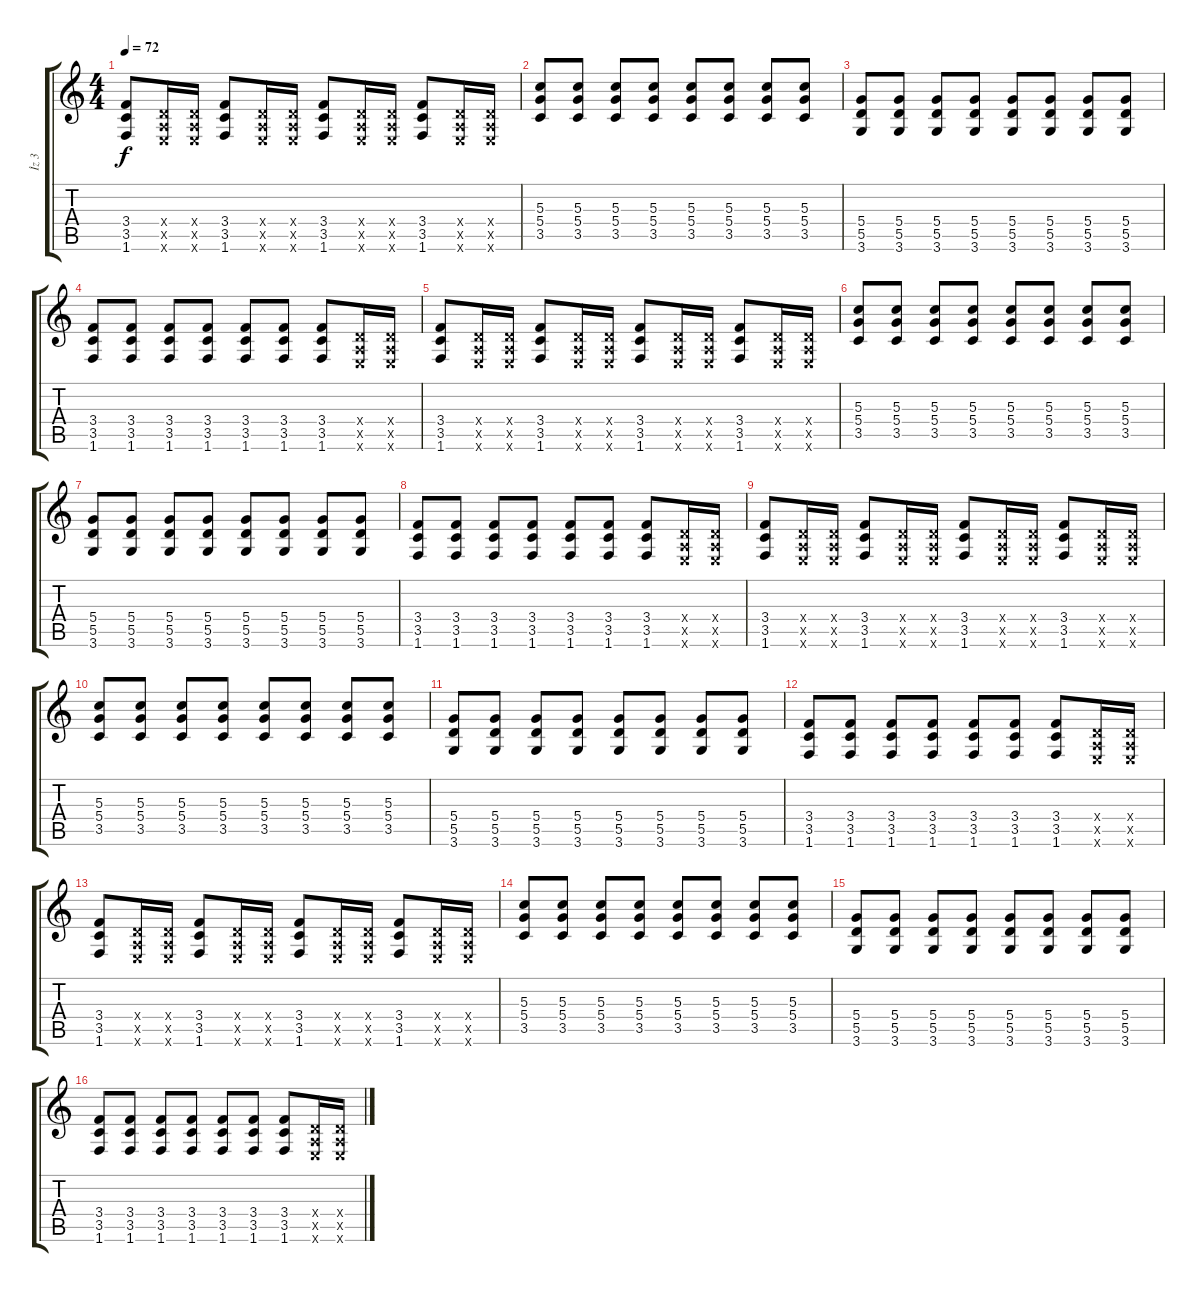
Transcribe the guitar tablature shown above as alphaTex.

\track ("İz 3" "İz 3") {instrument electricguitarclean}
\staff {score tabs}
\tuning (E4 B3 G3 D3 A2 E2) {hide}
\ts (4 4)
\tempo 72
\clef g2
\ks c
(3.4 3.5 1.6).8{dy f} (0.4{x} 0.5{x} 0.6{x}).16 (0.4{x} 0.5{x} 0.6{x}).16 (3.4 3.5 1.6).8 (0.4{x} 0.5{x} 0.6{x}).16 (0.4{x} 0.5{x} 0.6{x}).16 (3.4 3.5 1.6).8 (0.4{x} 0.5{x} 0.6{x}).16 (0.4{x} 0.5{x} 0.6{x}).16 (3.4 3.5 1.6).8 (0.4{x} 0.5{x} 0.6{x}).16 (0.4{x} 0.5{x} 0.6{x}).16 |
(5.3 5.4 3.5).8 (5.3 5.4 3.5).8 (5.3 5.4 3.5).8 (5.3 5.4 3.5).8 (5.3 5.4 3.5).8 (5.3 5.4 3.5).8 (5.3 5.4 3.5).8 (5.3 5.4 3.5).8 |
(5.4 5.5 3.6).8 (5.4 5.5 3.6).8 (5.4 5.5 3.6).8 (5.4 5.5 3.6).8 (5.4 5.5 3.6).8 (5.4 5.5 3.6).8 (5.4 5.5 3.6).8 (5.4 5.5 3.6).8 |
(3.4 3.5 1.6).8 (3.4 3.5 1.6).8 (3.4 3.5 1.6).8 (3.4 3.5 1.6).8 (3.4 3.5 1.6).8 (3.4 3.5 1.6).8 (3.4 3.5 1.6).8 (0.4{x} 0.5{x} 0.6{x}).16 (0.4{x} 0.5{x} 0.6{x}).16 |
(3.4 3.5 1.6).8 (0.4{x} 0.5{x} 0.6{x}).16 (0.4{x} 0.5{x} 0.6{x}).16 (3.4 3.5 1.6).8 (0.4{x} 0.5{x} 0.6{x}).16 (0.4{x} 0.5{x} 0.6{x}).16 (3.4 3.5 1.6).8 (0.4{x} 0.5{x} 0.6{x}).16 (0.4{x} 0.5{x} 0.6{x}).16 (3.4 3.5 1.6).8 (0.4{x} 0.5{x} 0.6{x}).16 (0.4{x} 0.5{x} 0.6{x}).16 |
(5.3 5.4 3.5).8 (5.3 5.4 3.5).8 (5.3 5.4 3.5).8 (5.3 5.4 3.5).8 (5.3 5.4 3.5).8 (5.3 5.4 3.5).8 (5.3 5.4 3.5).8 (5.3 5.4 3.5).8 |
(5.4 5.5 3.6).8 (5.4 5.5 3.6).8 (5.4 5.5 3.6).8 (5.4 5.5 3.6).8 (5.4 5.5 3.6).8 (5.4 5.5 3.6).8 (5.4 5.5 3.6).8 (5.4 5.5 3.6).8 |
(3.4 3.5 1.6).8 (3.4 3.5 1.6).8 (3.4 3.5 1.6).8 (3.4 3.5 1.6).8 (3.4 3.5 1.6).8 (3.4 3.5 1.6).8 (3.4 3.5 1.6).8 (0.4{x} 0.5{x} 0.6{x}).16 (0.4{x} 0.5{x} 0.6{x}).16 |
(3.4 3.5 1.6).8 (0.4{x} 0.5{x} 0.6{x}).16 (0.4{x} 0.5{x} 0.6{x}).16 (3.4 3.5 1.6).8 (0.4{x} 0.5{x} 0.6{x}).16 (0.4{x} 0.5{x} 0.6{x}).16 (3.4 3.5 1.6).8 (0.4{x} 0.5{x} 0.6{x}).16 (0.4{x} 0.5{x} 0.6{x}).16 (3.4 3.5 1.6).8 (0.4{x} 0.5{x} 0.6{x}).16 (0.4{x} 0.5{x} 0.6{x}).16 |
(5.3 5.4 3.5).8 (5.3 5.4 3.5).8 (5.3 5.4 3.5).8 (5.3 5.4 3.5).8 (5.3 5.4 3.5).8 (5.3 5.4 3.5).8 (5.3 5.4 3.5).8 (5.3 5.4 3.5).8 |
(5.4 5.5 3.6).8 (5.4 5.5 3.6).8 (5.4 5.5 3.6).8 (5.4 5.5 3.6).8 (5.4 5.5 3.6).8 (5.4 5.5 3.6).8 (5.4 5.5 3.6).8 (5.4 5.5 3.6).8 |
(3.4 3.5 1.6).8 (3.4 3.5 1.6).8 (3.4 3.5 1.6).8 (3.4 3.5 1.6).8 (3.4 3.5 1.6).8 (3.4 3.5 1.6).8 (3.4 3.5 1.6).8 (0.4{x} 0.5{x} 0.6{x}).16 (0.4{x} 0.5{x} 0.6{x}).16 |
(3.4 3.5 1.6).8 (0.4{x} 0.5{x} 0.6{x}).16 (0.4{x} 0.5{x} 0.6{x}).16 (3.4 3.5 1.6).8 (0.4{x} 0.5{x} 0.6{x}).16 (0.4{x} 0.5{x} 0.6{x}).16 (3.4 3.5 1.6).8 (0.4{x} 0.5{x} 0.6{x}).16 (0.4{x} 0.5{x} 0.6{x}).16 (3.4 3.5 1.6).8 (0.4{x} 0.5{x} 0.6{x}).16 (0.4{x} 0.5{x} 0.6{x}).16 |
(5.3 5.4 3.5).8 (5.3 5.4 3.5).8 (5.3 5.4 3.5).8 (5.3 5.4 3.5).8 (5.3 5.4 3.5).8 (5.3 5.4 3.5).8 (5.3 5.4 3.5).8 (5.3 5.4 3.5).8 |
(5.4 5.5 3.6).8 (5.4 5.5 3.6).8 (5.4 5.5 3.6).8 (5.4 5.5 3.6).8 (5.4 5.5 3.6).8 (5.4 5.5 3.6).8 (5.4 5.5 3.6).8 (5.4 5.5 3.6).8 |
(3.4 3.5 1.6).8 (3.4 3.5 1.6).8 (3.4 3.5 1.6).8 (3.4 3.5 1.6).8 (3.4 3.5 1.6).8 (3.4 3.5 1.6).8 (3.4 3.5 1.6).8 (0.4{x} 0.5{x} 0.6{x}).16 (0.4{x} 0.5{x} 0.6{x}).16
